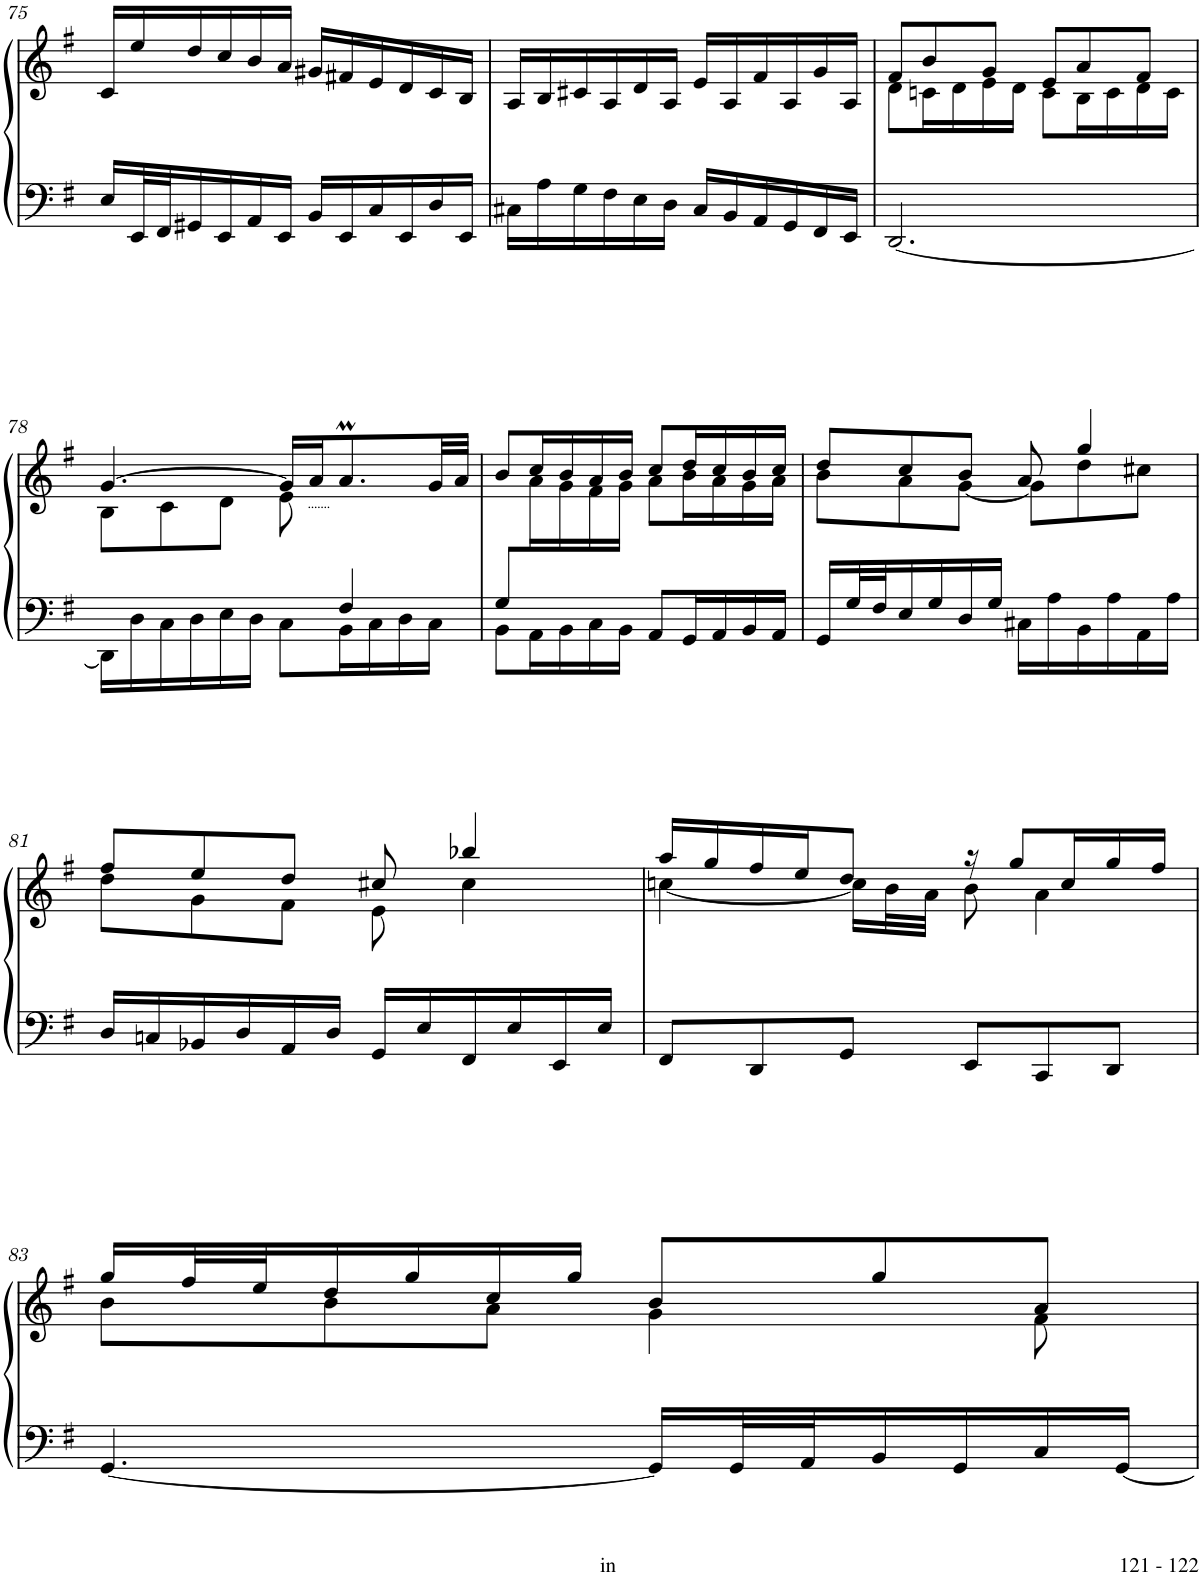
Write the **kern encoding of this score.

**kern	**kern
*part1	*part1
*staff2	*staff1
*I"Piano	*
*I'Pno	*
!!LO:PB:g=z
*clefF4	*clefG2
*k[f#]	*k[f#]
*M6/8	*M6/8
=75	=75
16E/LL	16c/LL
32EE/L	16ee/
32FF#/J	.
16GG#X/	16dd/
16EE/	16cc/
16AA/	16b/
16EE/JJ	16a/JJ
16BB/LL	16g#X/LL
16EE/	16f#X/
16C/	16e/
16EE/	16d/
16D/	16c/
16EE/JJ	16B/JJ
=76	=76
16C#X\LL	16A/LL
16A\	16B/
16G\	16c#X/
16F#\	16A/
16E\	16d/
16D\JJ	16A/JJ
16C#/LL	16e/LL
16BB/	16A/
16AA/	16f#/
16GG/	16A/
16FF#/	16g/
16EE/JJ	16A/JJ
=77	=77
*	*^
[<2.DD/	8f#/L	8d\L
.	8b/	16cn\L
.	.	16d\
.	8g/J	16e\
.	.	16d\JJ
.	8e/L	8c\L
.	8a/	16B\L
.	.	16c\
.	8f#/J	16d\
.	.	16c\JJ
!!LO:LB:g=z	!!
=78	=78	=78
*^	*	*
2ryy	16DD\LL]	[4.g/	8B\L
.	16D\	.	.
.	16C\	.	8c\
.	16D\	.	.
.	16E\	.	8d\J
.	16D\JJ	.	.
.	8C\L	16g/LL]	8e\
.	.	16a/J	.
4F#/	16BB\L	8.aM/	4ryy
.	16C\	.	.
.	16D\	.	.
.	16C\JJ	32g/LL	.
.	.	32a/JJJ	.
=79	=79	=79	=79
8G/L	8BB\L	8b/L	8ryy
2ryy	16AA\L	16cc/L	16a\L
.	16BB\	16b/	16g\
.	16C\	16a/	16f#\
.	16BB\JJ	16b/JJ	16g\JJ
.	8AA/L	8cc/L	8a\L
.	16GG/L	16dd/L	16b\L
.	16AA/	16cc/	16a\
8ryy	16BB/	16b/	16g\
.	16AA/JJ	16cc/JJ	16a\JJ
*v	*v	*	*
=80	=80	=80
16GG/LL	8dd/L	8b\L
32G/L	.	.
32F#/J	.	.
16E/	8cc/	8a\
16G/	.	.
16D/	8b/J	[8g\J
16G/JJ	.	.
16C#X\LL	8a/	8g\L]
16A\	.	.
16BB\	4gg/	8dd\
16A\	.	.
16AA\	.	8cc#X\J
16A\JJ	.	.
!!LO:LB:g=z	!!
=81	=81	=81
16D/LL	8ff#/L	8dd\L
16Cn/	.	.
16BB-X/	8ee/	8g\
16D/	.	.
16AA/	8dd/J	8f#\J
16D/JJ	.	.
16GG/LL	8cc#X/	8e\
16E/	.	.
16FF#/	4bb-X/	4cc#\
16E/	.	.
16EE/	.	.
16E/JJ	.	.
=82	=82	=82
8FF#/L	16aa/LL	[4ccn\
.	16gg/	.
8DD/	16ff#/	.
.	16ee/J	.
8GG/J	8dd/J	16cc\LL]
.	.	32b\L
.	.	32a\JJJ
8EE/L	16r	8b\
.	8gg/L	.
8CC/	.	4a\
.	16cc/L	.
8DD/J	16gg/	.
.	16ff#/JJ	.
!!LO:LB:g=z	!!
=83	=83	=83
[4.GG/	16gg/LL	8b\L
.	32ff#/L	.
.	32ee/J	.
.	16dd/	8b\
.	16gg/	.
.	16cc/	8a\J
.	16gg/JJ	.
16GG/LL]	8b/L	4g\
32GG/L	.	.
32AA/J	.	.
16BB/	8gg/	.
16GG/	.	.
16C/	8a/J	8f#\
[16GG/JJ	.	.
*	*v	*v
=	=
*-	*-
